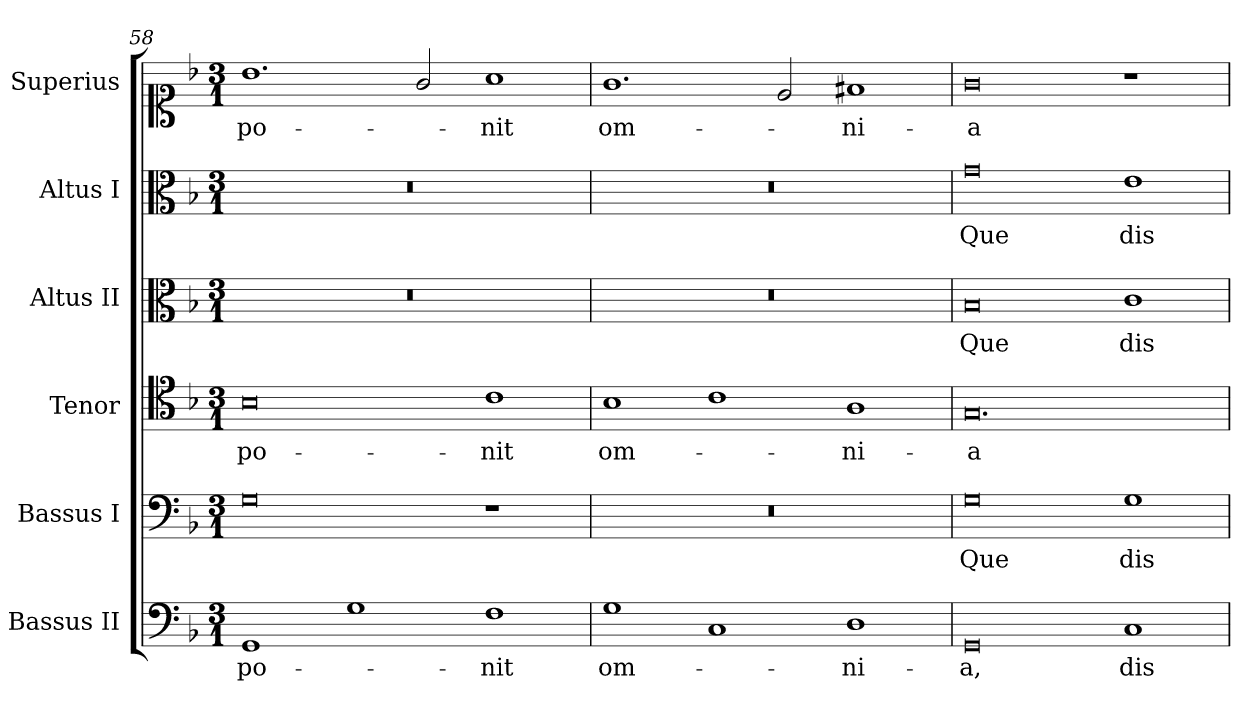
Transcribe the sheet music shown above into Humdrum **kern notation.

**kern	**text	**kern	**text	**kern	**text	**kern	**text	**kern	**text	**kern	**text
*part6	*part6	*part5	*part5	*part4	*part4	*part3	*part3	*part2	*part2	*part1	*part1
*staff6	*staff6	*staff5	*staff5	*staff4	*staff4	*staff3	*staff3	*staff2	*staff2	*staff1	*staff1
*I"Bassus II	*	*I"Bassus I	*	*I"Tenor	*	*I"Altus II	*	*I"Altus I	*	*I"Superius	*
*I'B. II	*	*I'B.  I	*	*I'T.	*	*I'A. II	*	*I'A. I	*	*I'S.	*
!!LO:PB:g=z
*clefF4	*	*clefF4	*	*clefC4	*	*clefC3	*	*clefC3	*	*clefC1	*
*k[b-]	*	*k[b-]	*	*k[b-]	*	*k[b-]	*	*k[b-]	*	*k[b-]	*
*F:	*	*F:	*	*F:	*	*F:	*	*F:	*	*F:	*
*M3/1	*	*M3/1	*	*M3/1	*	*M3/1	*	*M3/1	*	*M3/1	*
=58	=58	=58	=58	=58	=58	=58	=58	=58	=58	=58	=58
1GG	-po-	0G	.	0B-	-po-	0.r	.	0.r	.	1.b-	-po-
1G	.	.	.	.	.	.	.	.	.	.	.
.	.	.	.	.	.	.	.	.	.	2g/	.
1F	-nit	1r	.	1c	-nit	.	.	.	.	1a	-nit
=59	=59	=59	=59	=59	=59	=59	=59	=59	=59	=59	=59
1G	om-	0.r	.	1B-	om-	0.r	.	0.r	.	1.g	om-
1C	.	.	.	1c	.	.	.	.	.	.	.
.	.	.	.	.	.	.	.	.	.	2e/	.
1D	-ni-	.	.	1A	-ni-	.	.	.	.	1f#i	-ni-
=60	=60	=60	=60	=60	=60	=60	=60	=60	=60	=60	=60
0GG	-a,	0G	Que	0.G	-a	0B-	Que	0g	Que	0g	-a
1C	dis-	1G	dis-	.	.	1c	dis-	1e	dis-	1r	.
=	=	=	=	=	=	=	=	=	=	=	=
*-	*-	*-	*-	*-	*-	*-	*-	*-	*-	*-	*-
